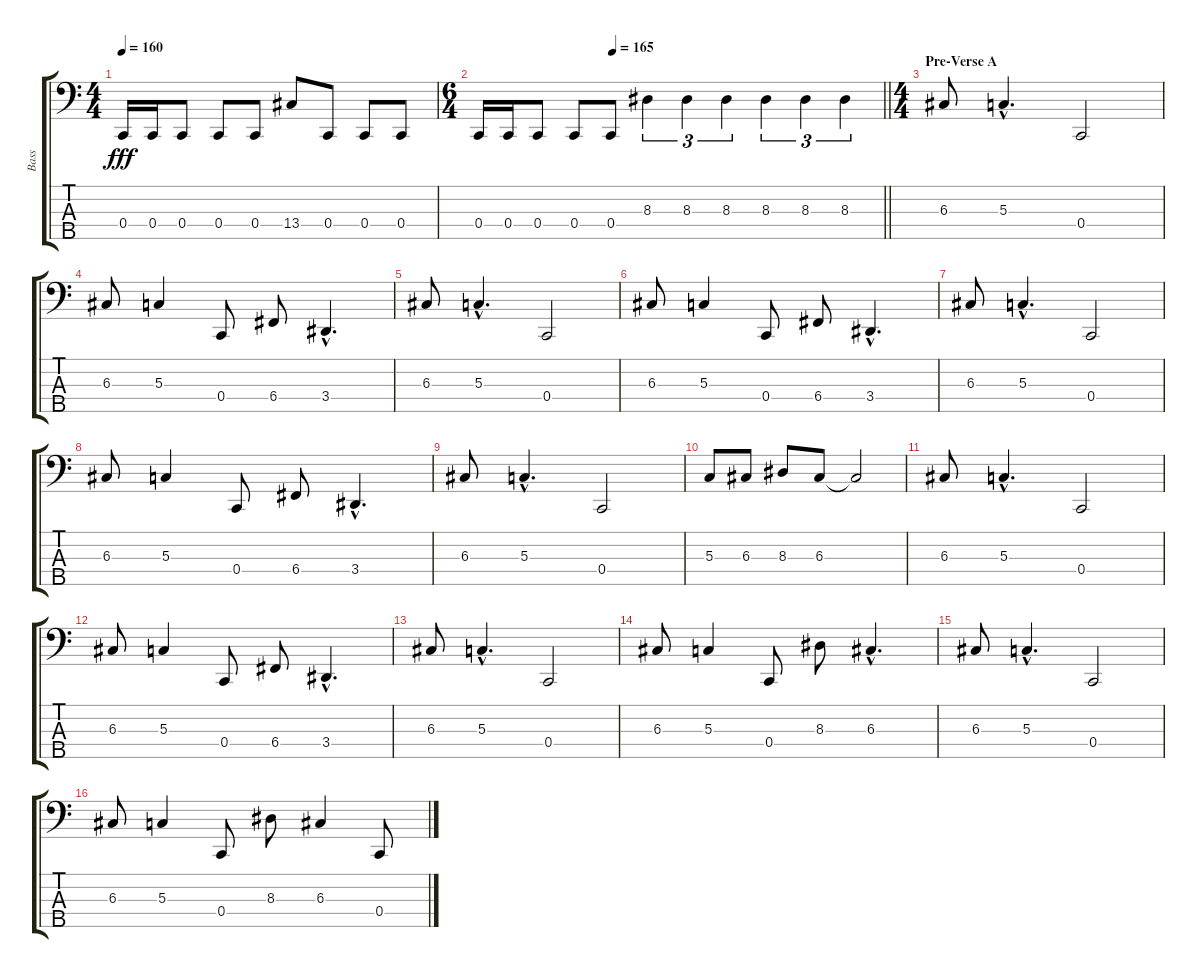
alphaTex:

\track ("Bass" "Bass") {instrument electricbassfinger}
\staff {score tabs}
\tuning (F2 C2 G1 C1 G0) {hide}
\ts (4 4)
\tempo 160
\clef f4
\ks c
0.4.16{dy fff} 0.4.16 0.4.8 0.4.8 0.4.8 13.4.8 0.4.8 0.4.8 0.4.8 |
\ts (6 4)
\tempo (165 0.3333333333333333)
\barLineRight lightlight
0.4.16 0.4.16 0.4.8 0.4.8 0.4.8 8.3.4{tu (3 2)} 8.3.4{tu (3 2)} 8.3.4{tu (3 2)} 8.3.4{tu (3 2)} 8.3.4{tu (3 2)} 8.3.4{tu (3 2)} |
\ts (4 4)
\section ("" "Pre-Verse A")
6.3.8 5.3{hac}.4{d} 0.4.2 |
6.3.8 5.3.4 0.4.8 6.4.8 3.4{hac}.4{d} |
6.3.8 5.3{hac}.4{d} 0.4.2 |
6.3.8 5.3.4 0.4.8 6.4.8 3.4{hac}.4{d} |
6.3.8 5.3{hac}.4{d} 0.4.2 |
6.3.8 5.3.4 0.4.8 6.4.8 3.4{hac}.4{d} |
6.3.8 5.3{hac}.4{d} 0.4.2 |
5.3.8 6.3.8 8.3.8 6.3.8 6.3{t}.2 |
6.3.8 5.3{hac}.4{d} 0.4.2 |
6.3.8 5.3.4 0.4.8 6.4.8 3.4{hac}.4{d} |
6.3.8 5.3{hac}.4{d} 0.4.2 |
6.3.8 5.3.4 0.4.8 8.3.8 6.3{hac}.4{d} |
6.3.8 5.3{hac}.4{d} 0.4.2 |
6.3.8 5.3.4 0.4.8 8.3.8 6.3.4 0.4.8
